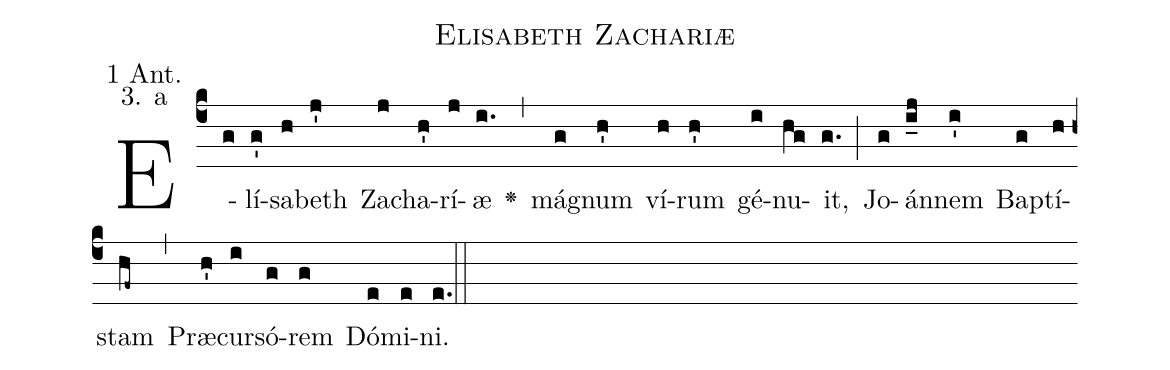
name: Elisabeth Zachariæ;
office-part: 1 Antiphon;
mode: 3a;
annotation: 1 Ant.;
annotation: 3. a;
def-m1:}{\greseteolcustos{manual}{;
def-m2:\ifx\breakbeforeEuouae\undefined\else;
def-m3:\fi}\ifx\noeuouae\undefined\def\noeuouae{F}\fi\if\noeuouae F{;
def-m4:}\fi;
%%
% The syntax in this part is called gabc. Please refer to http://home.gna.org/gregorio/gabc/#basis

(c4)E(g)lí(g')sa(h)beth(j') Za(j)cha(h')rí(j)æ(i.) <v>\greheightstar</v>(,)
má(g)gnum(h') ví(h)rum(h') gé(i)nu(hg)it,(g.) (;)
Jo(g)án(i_j)nem(i'/) Bap(g)tí(h)stam(hf~) (,)
Præ(h')cur(i)só(g)rem(g) Dó(e)mi(e[em1])ni.(e.) (::[em2]z[em3])

E(j) u(j) o(j) u(h) a(j) e.(ih..) (::[em4])
